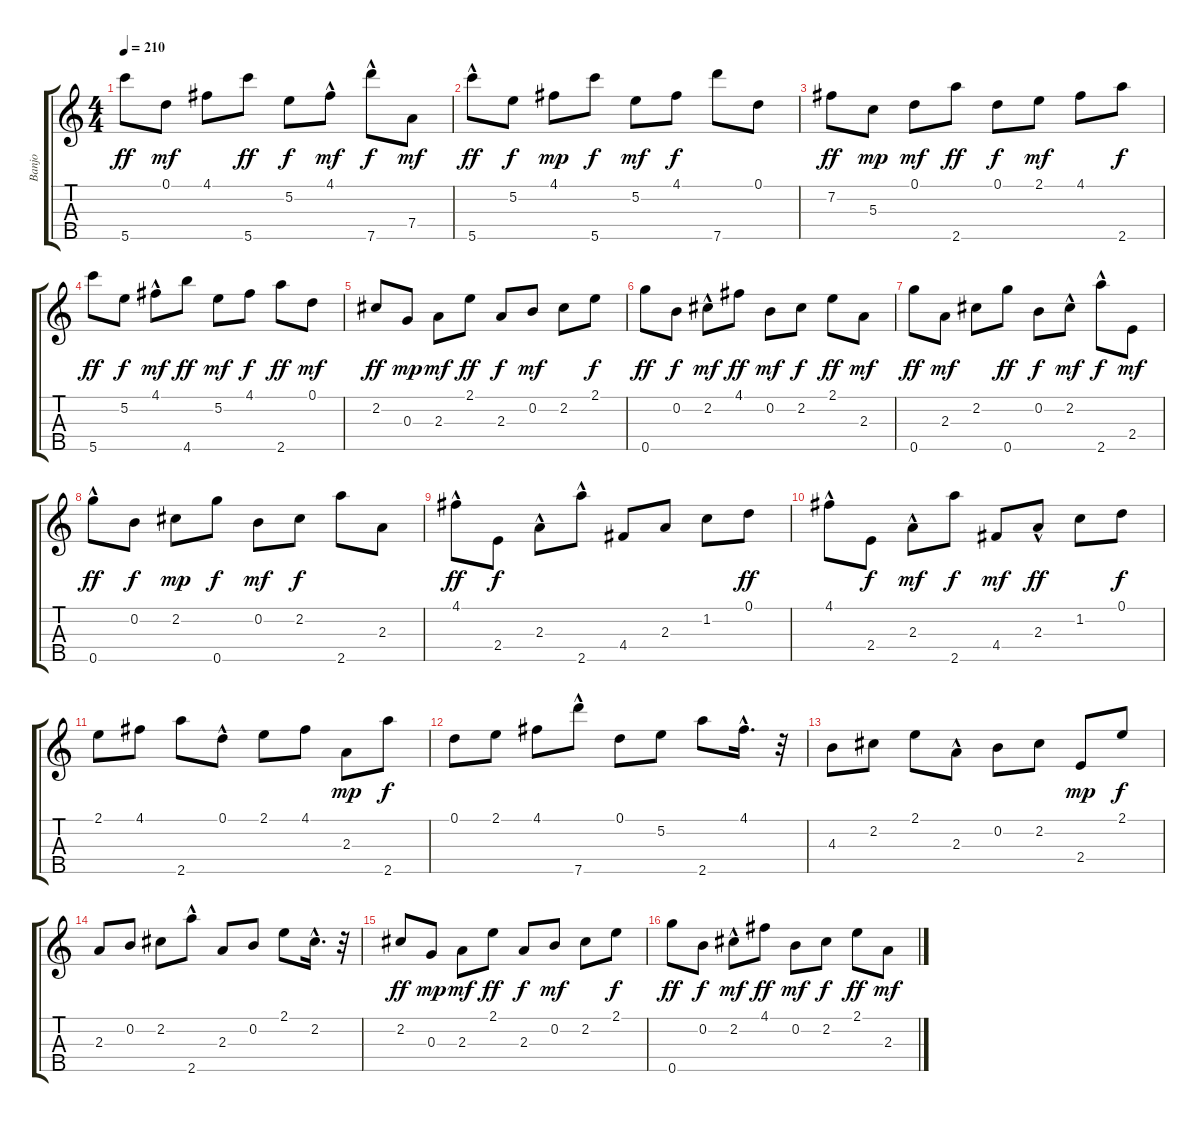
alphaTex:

\track ("Banjo" "Banjo") {instrument banjo}
\staff {score tabs}
\tuning (D4 B3 G3 D3 G4) {hide}
\displaytranspose 12
\ts (4 4)
\tempo 210
\clef g2
\ks c
5.5.8{dy ff} 0.1.8{dy mf} 4.1.8 5.5.8{dy ff} 5.2.8{dy f} 4.1{hac}.8{dy mf} 7.5{hac}.8{dy f} 7.4.8{dy mf} |
5.5{hac}.8{dy ff} 5.2.8{dy f} 4.1.8{dy mp} 5.5.8{dy f} 5.2.8{dy mf} 4.1.8{dy f} 7.5.8 0.1.8 |
7.2.8{dy ff} 5.3.8{dy mp} 0.1.8{dy mf} 2.5.8{dy ff} 0.1.8{dy f} 2.1.8{dy mf} 4.1.8 2.5.8{dy f} |
5.5.8{dy ff} 5.2.8{dy f} 4.1{hac}.8{dy mf} 4.5.8{dy ff} 5.2.8{dy mf} 4.1.8{dy f} 2.5.8{dy ff} 0.1.8{dy mf} |
2.2.8{dy ff} 0.3.8{dy mp} 2.3.8{dy mf} 2.1.8{dy ff} 2.3.8{dy f} 0.2.8{dy mf} 2.2.8 2.1.8{dy f} |
0.5.8{dy ff} 0.2.8{dy f} 2.2{hac}.8{dy mf} 4.1.8{dy ff} 0.2.8{dy mf} 2.2.8{dy f} 2.1.8{dy ff} 2.3.8{dy mf} |
0.5.8{dy ff} 2.3.8{dy mf} 2.2.8 0.5.8{dy ff} 0.2.8{dy f} 2.2{hac}.8{dy mf} 2.5{hac}.8{dy f} 2.4.8{dy mf} |
0.5{hac}.8{dy ff} 0.2.8{dy f} 2.2.8{dy mp} 0.5.8{dy f} 0.2.8{dy mf} 2.2.8{dy f} 2.5.8 2.3.8 |
4.1{hac}.8{dy ff} 2.4.8{dy f} 2.3{hac}.8 2.5{hac}.8 4.4.8 2.3.8 1.2.8 0.1.8{dy ff} |
4.1{hac}.8 2.4.8{dy f} 2.3{hac}.8{dy mf} 2.5.8{dy f} 4.4.8{dy mf} 2.3{hac}.8{dy ff} 1.2.8 0.1.8{dy f} |
2.1.8 4.1.8 2.5.8 0.1{hac}.8 2.1.8 4.1.8 2.3.8{dy mp} 2.5.8{dy f} |
0.1.8 2.1.8 4.1.8 7.5{hac}.8 0.1.8 5.2.8 2.5.8 4.1{hac}.16{d} r.32 |
4.3.8 2.2.8 2.1.8 2.3{hac}.8 0.2.8 2.2.8 2.4.8{dy mp} 2.1.8{dy f} |
2.3.8 0.2.8 2.2.8 2.5{hac}.8 2.3.8 0.2.8 2.1.8 2.2{hac}.16{d} r.32 |
2.2.8{dy ff} 0.3.8{dy mp} 2.3.8{dy mf} 2.1.8{dy ff} 2.3.8{dy f} 0.2.8{dy mf} 2.2.8 2.1.8{dy f} |
0.5.8{dy ff} 0.2.8{dy f} 2.2{hac}.8{dy mf} 4.1.8{dy ff} 0.2.8{dy mf} 2.2.8{dy f} 2.1.8{dy ff} 2.3.8{dy mf}
